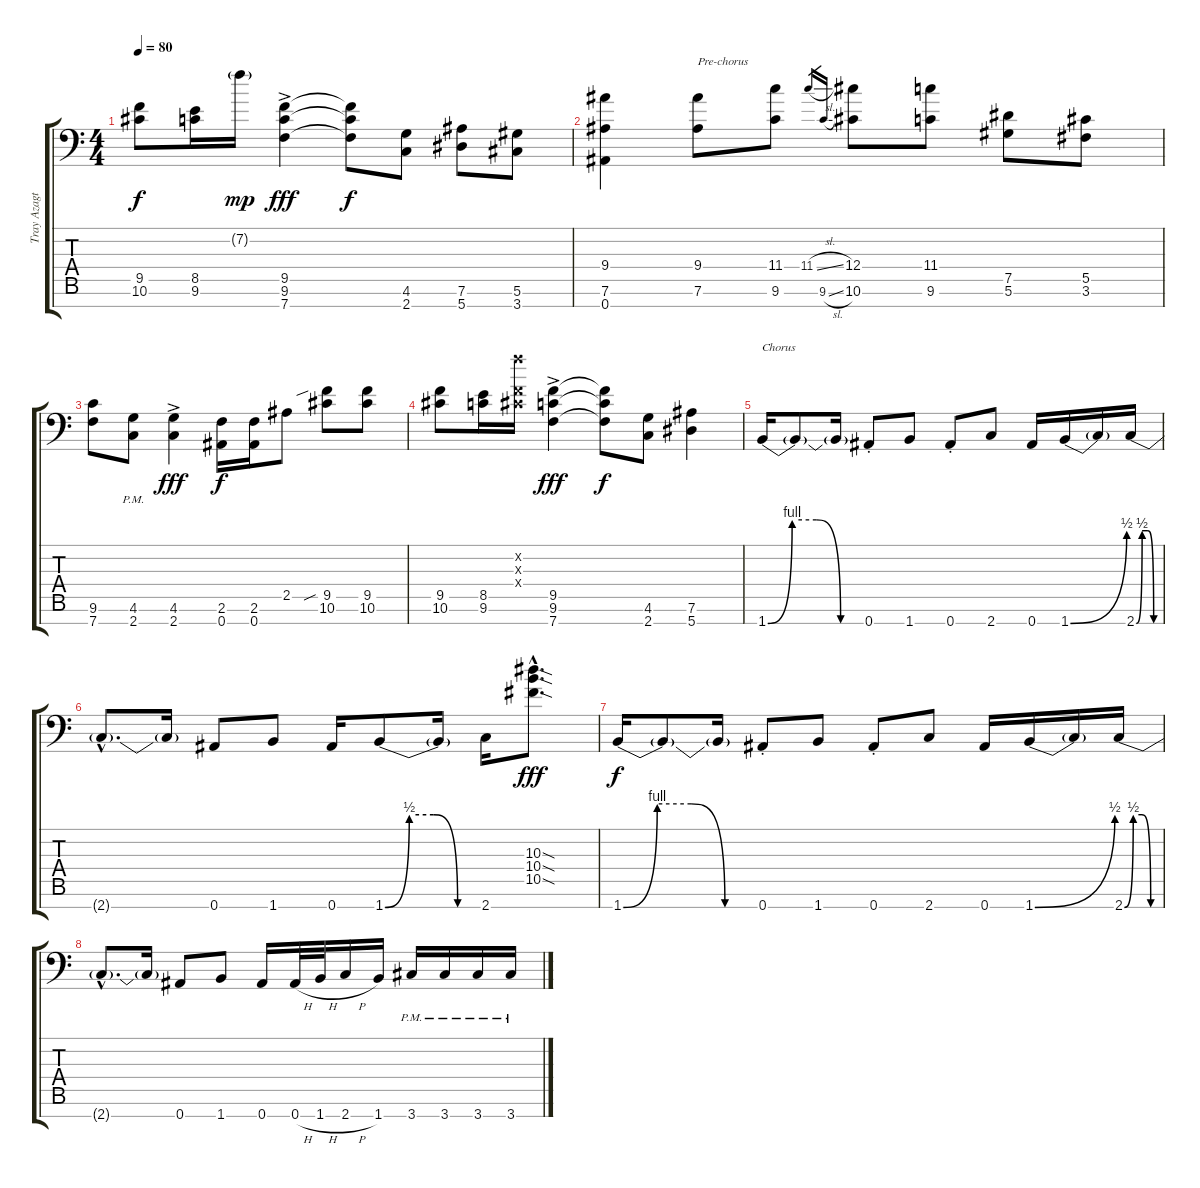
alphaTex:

\track ("Tray Azagtot" "Tray Azagt") {instrument distortionguitar}
\staff {score tabs}
\tuning (Eb4 Bb3 F3 Db3 Ab2 Eb2 Bb1) {hide}
\ts (4 4)
\tempo 80
\clef f4
\ks c
(9.5 10.6).8{dy f} (8.5 9.6).16 7.2{g}.16{dy mp} (9.5{ac} 9.6{ac} 7.7{ac}).4{dy fff} (9.5{t} 9.6{t} 7.7{t}).8{dy f} (4.6 2.7).8 (7.6 5.7).8 (5.6 3.7).8 |
(9.4 7.6 0.7).4 (9.4 7.6).8{txt "Pre-chorus"} (11.4 9.6).8 11.4{sl}.16{gr} 9.6{sl}.16{gr} (12.4 10.6).8 (11.4 9.6).8 (7.5 5.6).8 (5.5 3.6).8 |
(9.6 7.7).8 (4.6{pm} 2.7).8 (4.6{ac} 2.7{ac}).4{dy fff} (2.6 0.7).16{dy f} (2.6 0.7).16 2.5.8 (9.5{sib} 10.6).8 (9.5 10.6).8 |
(9.5 10.6).8 (8.5 9.6).16 (7.2{x} 0.3{x} 0.4{x}).16 (9.5{ac} 9.6{ac} 7.7{ac}).4{dy fff} (9.5{t} 9.6{t} 7.7{t}).8{dy f} (4.6 2.7).8 (7.6 5.7).4 |
1.7{be (custom 0 0 15 4 30 4 45 0 60 0)}.16{txt "Chorus"} 1.7{t}.8 1.7{t}.16 0.7{st}.8 1.7.8 0.7{st}.8 2.7.8 0.7.16 1.7{be (bend 0 0 60 2)}.16 1.7{t}.16 2.7{be (custom 0 0 15 2 30 2 45 0 60 0)}.16 |
2.7{hac t}.8{d} 2.7{t}.16 0.7.8 1.7.8 0.7.16 1.7{be (custom 0 0 15 2 30 2 45 0 60 0)}.8 1.7{t}.16 2.7.16 (10.3{sod hac} 10.4{sod hac} 10.5{sod hac}).8{d dy fff} |
1.7{be (custom 0 0 15 4 30 4 45 0 60 0)}.16{dy f} 1.7{t}.8 1.7{t}.16 0.7{st}.8 1.7.8 0.7{st}.8 2.7.8 0.7.16 1.7{be (bend 0 0 60 2)}.16 1.7{t}.16 2.7{be (custom 0 0 15 2 30 2 45 0 60 0)}.16 |
2.7{hac t}.8{d} 2.7{t}.16 0.7.8 1.7.8 0.7.16 0.7{h}.32 1.7{h}.32 2.7{h}.16 1.7.16 3.7{pm}.16 3.7{pm}.16 3.7{pm}.16 3.7{pm}.16
